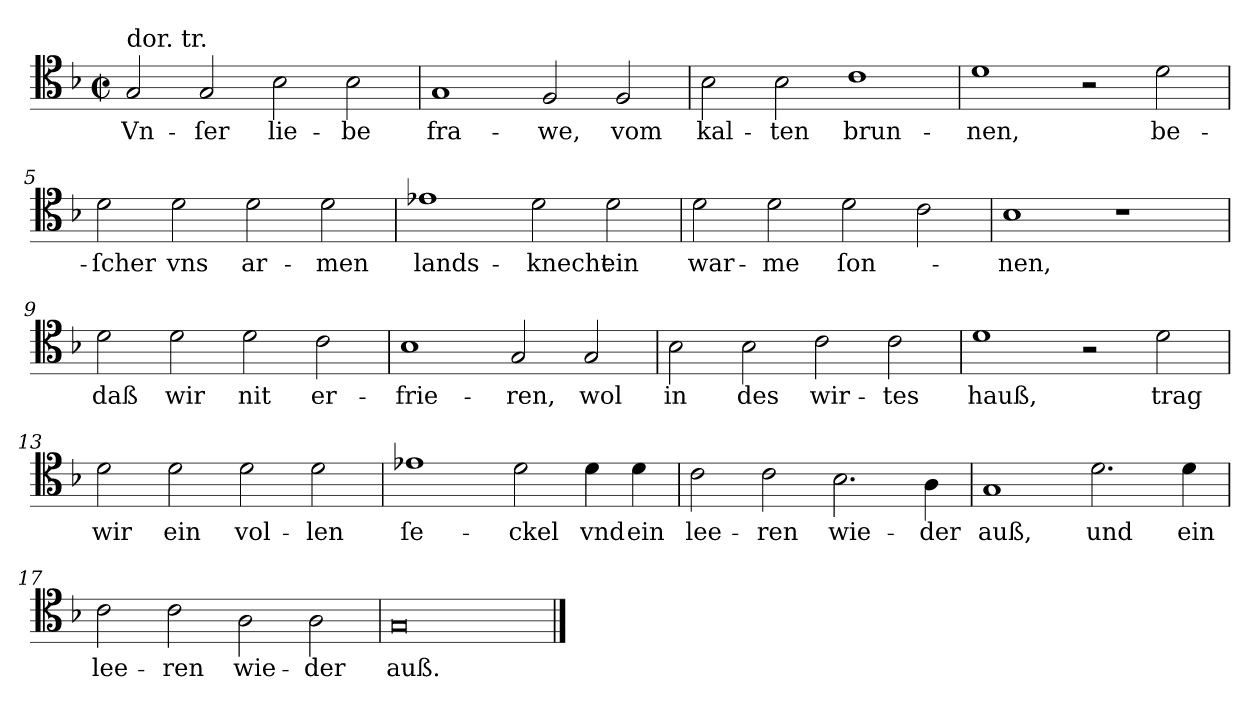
**kern	**text
*part1	*part1
*staff1	*staff1
*clefC4	*
*k[b-]	*
*G:dor	*
*M4/2	*
*met(c|)	*
=1	=1
!LO:TX:a:t=dor. tr.	!
2G	Vn-
2G	-ſer
2B-	lie-
2B-	-be
=2	=2
1G	fra-
2F	-we,
2F	vom
=3	=3
2B-	kal-
2B-	-ten
1c	brun-
=4	=4
1d	-nen,
2r	.
2d	be-
=5	=5
2d	-ſcher
2d	vns
2d	ar-
2d	-men
=6	=6
1e-X	lands-
2d	-knecht
2d	ein
=7	=7
2d	war-
2d	-me
2d	ſon-
2c	.
=8	=8
1B-	-nen,
1r	.
=9	=9
2d	daß
2d	wir
2d	nit
2c	er-
=10	=10
1B-	-frie-
2G	-ren,
2G	wol
=11	=11
2B-	in
2B-	des
2c	wir-
2c	-tes
=12	=12
1d	hauß,
2r	.
2d	trag
=13	=13
2d	wir
2d	ein
2d	vol-
2d	-len
=14	=14
1e-X	ſe-
2d	-ckel
4d	vnd
4d	ein
=15	=15
2c	lee-
2c	-ren
2.B-	wie-
4A	-der
=16	=16
1G	auß,
2.d	und
4d	ein
=17	=17
2c	lee-
2c	-ren
2A	wie-
2A	-der
=18	=18
0G/	auß.
==	==
*-	*-
